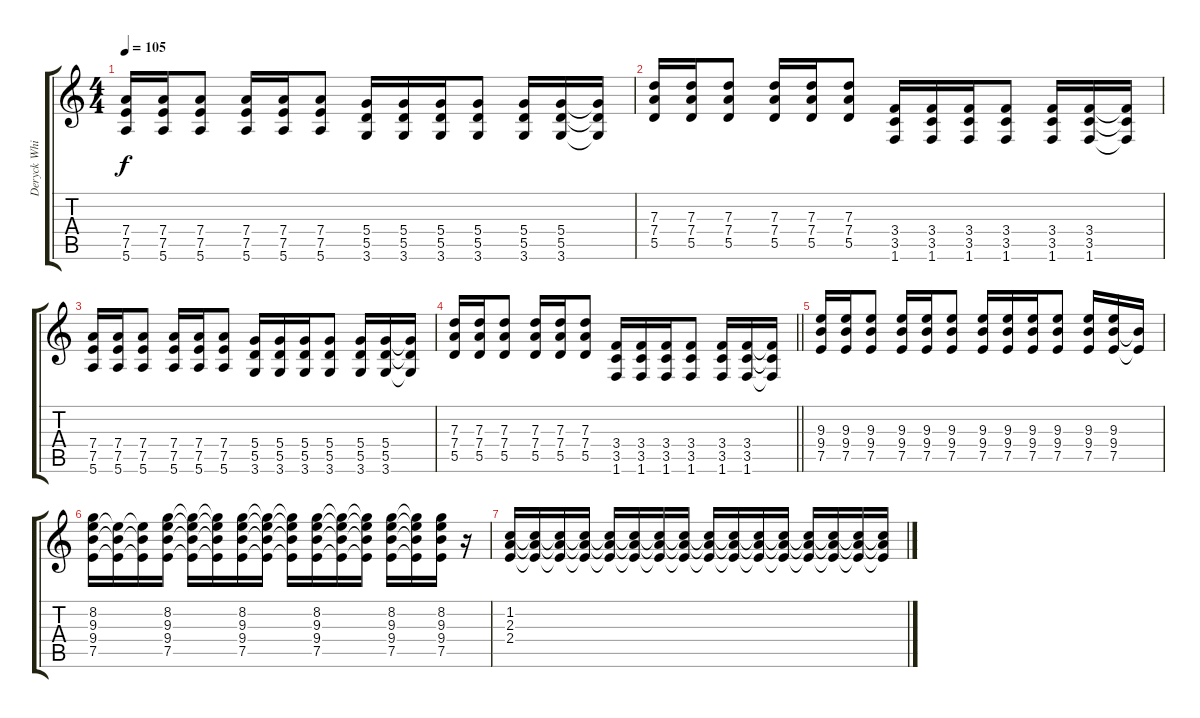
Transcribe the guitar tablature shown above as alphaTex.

\track ("Deryck Whibley" "Deryck Whi") {instrument overdrivenguitar}
\staff {score tabs}
\tuning (E4 B3 G3 D3 A2 E2) {hide}
\ts (4 4)
\tempo 105
\clef g2
\ks c
(7.4 7.5 5.6).16{dy f} (7.4 7.5 5.6).16 (7.4 7.5 5.6).8 (7.4 7.5 5.6).16 (7.4 7.5 5.6).16 (7.4 7.5 5.6).8 (5.4 5.5 3.6).16 (5.4 5.5 3.6).16 (5.4 5.5 3.6).16 (5.4 5.5 3.6).8 (5.4 5.5 3.6).16 (5.4 5.5 3.6).16 (5.4{t} 5.5{t} 3.6{t}).16 |
(7.3 7.4 5.5).16 (7.3 7.4 5.5).16 (7.3 7.4 5.5).8 (7.3 7.4 5.5).16 (7.3 7.4 5.5).16 (7.3 7.4 5.5).8 (3.4 3.5 1.6).16 (3.4 3.5 1.6).16 (3.4 3.5 1.6).16 (3.4 3.5 1.6).8 (3.4 3.5 1.6).16 (3.4 3.5 1.6).16 (3.4{t} 3.5{t} 1.6{t}).16 |
(7.4 7.5 5.6).16 (7.4 7.5 5.6).16 (7.4 7.5 5.6).8 (7.4 7.5 5.6).16 (7.4 7.5 5.6).16 (7.4 7.5 5.6).8 (5.4 5.5 3.6).16 (5.4 5.5 3.6).16 (5.4 5.5 3.6).16 (5.4 5.5 3.6).8 (5.4 5.5 3.6).16 (5.4 5.5 3.6).16 (5.4{t} 5.5{t} 3.6{t}).16 |
\barLineRight lightlight
(7.3 7.4 5.5).16 (7.3 7.4 5.5).16 (7.3 7.4 5.5).8 (7.3 7.4 5.5).16 (7.3 7.4 5.5).16 (7.3 7.4 5.5).8 (3.4 3.5 1.6).16 (3.4 3.5 1.6).16 (3.4 3.5 1.6).16 (3.4 3.5 1.6).8 (3.4 3.5 1.6).16 (3.4 3.5 1.6).16 (3.4{t} 3.5{t} 1.6{t}).16 |
(9.3 9.4 7.5).16{instrument overdrivenguitar} (9.3 9.4 7.5).16 (9.3 9.4 7.5).8 (9.3 9.4 7.5).16 (9.3 9.4 7.5).16 (9.3 9.4 7.5).8 (9.3 9.4 7.5).16 (9.3 9.4 7.5).16 (9.3 9.4 7.5).16 (9.3 9.4 7.5).8 (9.3 9.4 7.5).16 (9.3 9.4 7.5).16 (9.4{t} 7.5{t}).16 |
(8.2 9.3 9.4 7.5).16 (9.3{t} 9.4{t} 7.5{t}).16 (9.3{t} 9.4{t} 7.5{t}).16 (8.2 9.3 9.4 7.5).16 (8.2{t} 9.3{t} 9.4{t} 7.5{t}).16 (8.2{t} 9.3{t} 9.4{t} 7.5{t}).16 (8.2 9.3 9.4 7.5).16 (8.2{t} 9.3{t} 9.4{t} 7.5{t}).16 (8.2{t} 9.3{t} 9.4{t} 7.5{t}).16 (8.2 9.3 9.4 7.5).16 (8.2{t} 9.3{t} 9.4{t} 7.5{t}).16 (8.2{t} 9.3{t} 9.4{t} 7.5{t}).16 (8.2 9.3 9.4 7.5).16 (8.2{t} 9.3{t} 9.4{t} 7.5{t}).16 (8.2 9.3 9.4 7.5).16 r.16 |
(1.2 2.3 2.4).16 (1.2{t} 2.3{t} 2.4{t}).16 (1.2{t} 2.3{t} 2.4{t}).16 (1.2{t} 2.3{t} 2.4{t}).16 (1.2{t} 2.3{t} 2.4{t}).16 (1.2{t} 2.3{t} 2.4{t}).16 (1.2{t} 2.3{t} 2.4{t}).16 (1.2{t} 2.3{t} 2.4{t}).16 (1.2{t} 2.3{t} 2.4{t}).16 (1.2{t} 2.3{t} 2.4{t}).16 (1.2{t} 2.3{t} 2.4{t}).16 (1.2{t} 2.3{t} 2.4{t}).16 (1.2{t} 2.3{t} 2.4{t}).16 (1.2{t} 2.3{t} 2.4{t}).16 (1.2{t} 2.3{t} 2.4{t}).16 (1.2{t} 2.3{t} 2.4{t}).16
